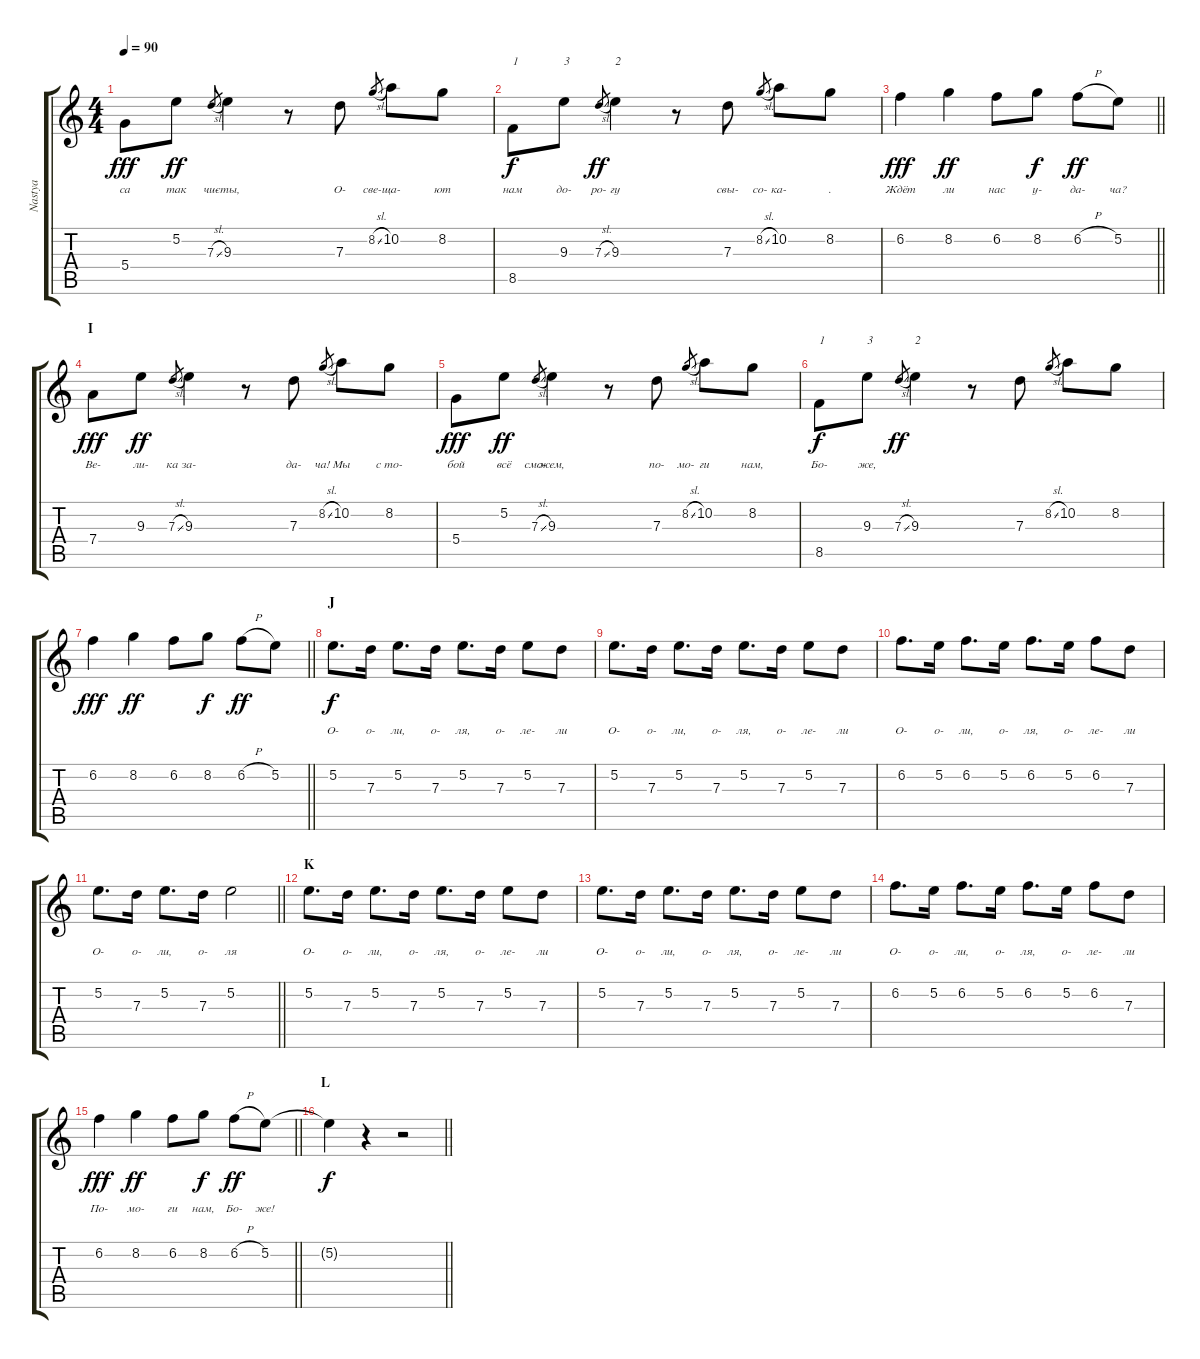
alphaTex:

\track ("Nastya" "Nastya") {instrument acousticguitarnylon}
\staff {score tabs}
\tuning (E4 B3 G3 D3 A2 E2) {hide}
\ts (4 4)
\tempo 90
\clef g2
\ks c
5.4.8{lyrics (0 "") lyrics (1 "са") lyrics (2 "") lyrics (3 "") lyrics (4 "") dy fff} 5.2.8{lyrics (0 "") lyrics (1 "так") lyrics (2 "") lyrics (3 "") lyrics (4 "") dy ff} 7.3{sl}.8{lyrics (0 "") lyrics (1 "чи-") lyrics (2 "") lyrics (3 "") lyrics (4 "") gr} 9.3.4{lyrics (0 "") lyrics (1 "сты,") lyrics (2 "") lyrics (3 "") lyrics (4 "")} r.8 7.3.8{lyrics (0 "") lyrics (1 "О-") lyrics (2 "") lyrics (3 "") lyrics (4 "")} 8.2{sl}.8{lyrics (0 "") lyrics (1 "све-") lyrics (2 "") lyrics (3 "") lyrics (4 "") gr} 10.2.8{lyrics (0 "") lyrics (1 "ща-") lyrics (2 "") lyrics (3 "") lyrics (4 "")} 8.2.8{lyrics (0 "") lyrics (1 "ют") lyrics (2 "") lyrics (3 "") lyrics (4 "")} |
8.5.8{txt "1" lyrics (0 "") lyrics (1 "нам") lyrics (2 "") lyrics (3 "") lyrics (4 "") dy f} 9.3.8{txt "3" lyrics (0 "") lyrics (1 "до-") lyrics (2 "") lyrics (3 "") lyrics (4 "")} 7.3{sl}.8{lyrics (0 "") lyrics (1 "ро-") lyrics (2 "") lyrics (3 "") lyrics (4 "") gr dy ff} 9.3.4{txt "2" lyrics (0 "") lyrics (1 "гу") lyrics (2 "") lyrics (3 "") lyrics (4 "")} r.8 7.3.8{lyrics (0 "") lyrics (1 "свы-") lyrics (2 "") lyrics (3 "") lyrics (4 "")} 8.2{sl}.8{lyrics (0 "") lyrics (1 "со-") lyrics (2 "") lyrics (3 "") lyrics (4 "") gr} 10.2.8{lyrics (0 "") lyrics (1 "ка-") lyrics (2 "") lyrics (3 "") lyrics (4 "")} 8.2.8{lyrics (0 "") lyrics (1 ".") lyrics (2 "") lyrics (3 "") lyrics (4 "")} |
\barLineRight lightlight
6.2.4{lyrics (0 "") lyrics (1 "Ждёт") lyrics (2 "") lyrics (3 "") lyrics (4 "") dy fff} 8.2.4{lyrics (0 "") lyrics (1 "ли") lyrics (2 "") lyrics (3 "") lyrics (4 "") dy ff} 6.2.8{lyrics (0 "") lyrics (1 "нас") lyrics (2 "") lyrics (3 "") lyrics (4 "")} 8.2.8{lyrics (0 "") lyrics (1 "у-") lyrics (2 "") lyrics (3 "") lyrics (4 "") dy f} 6.2{h}.8{lyrics (0 "") lyrics (1 "да-") lyrics (2 "") lyrics (3 "") lyrics (4 "") dy ff} 5.2.8{lyrics (0 "") lyrics (1 "ча?") lyrics (2 "") lyrics (3 "") lyrics (4 "")} |
\section ("" "I")
7.4.8{lyrics (0 "") lyrics (1 "Ве-") lyrics (2 "") lyrics (3 "") lyrics (4 "") dy fff} 9.3.8{lyrics (0 "") lyrics (1 "ли-") lyrics (2 "") lyrics (3 "") lyrics (4 "") dy ff} 7.3{sl}.8{lyrics (0 "") lyrics (1 "ка") lyrics (2 "") lyrics (3 "") lyrics (4 "") gr} 9.3.4{lyrics (0 "") lyrics (1 "за-") lyrics (2 "") lyrics (3 "") lyrics (4 "")} r.8 7.3.8{lyrics (0 "") lyrics (1 "да-") lyrics (2 "") lyrics (3 "") lyrics (4 "")} 8.2{sl}.8{lyrics (0 "") lyrics (1 "ча!") lyrics (2 "") lyrics (3 "") lyrics (4 "") gr} 10.2.8{lyrics (0 "") lyrics (1 "Мы") lyrics (2 "") lyrics (3 "") lyrics (4 "")} 8.2.8{lyrics (0 "") lyrics (1 "с то-") lyrics (2 "") lyrics (3 "") lyrics (4 "")} |
5.4.8{lyrics (0 "") lyrics (1 "бой") lyrics (2 "") lyrics (3 "") lyrics (4 "") dy fff} 5.2.8{lyrics (0 "") lyrics (1 "всё") lyrics (2 "") lyrics (3 "") lyrics (4 "") dy ff} 7.3{sl}.8{lyrics (0 "") lyrics (1 "смо-") lyrics (2 "") lyrics (3 "") lyrics (4 "") gr} 9.3.4{lyrics (0 "") lyrics (1 "жем,") lyrics (2 "") lyrics (3 "") lyrics (4 "")} r.8 7.3.8{lyrics (0 "") lyrics (1 "по-") lyrics (2 "") lyrics (3 "") lyrics (4 "")} 8.2{sl}.8{lyrics (0 "") lyrics (1 "мо-") lyrics (2 "") lyrics (3 "") lyrics (4 "") gr} 10.2.8{lyrics (0 "") lyrics (1 "ги") lyrics (2 "") lyrics (3 "") lyrics (4 "")} 8.2.8{lyrics (0 "") lyrics (1 "нам,") lyrics (2 "") lyrics (3 "") lyrics (4 "")} |
8.5.8{txt "1" lyrics (0 "") lyrics (1 "Бо-") lyrics (2 "") lyrics (3 "") lyrics (4 "") dy f} 9.3.8{txt "3" lyrics (0 "") lyrics (1 "же,") lyrics (2 "") lyrics (3 "") lyrics (4 "")} 7.3{sl}.8{gr dy ff} 9.3.4{txt "2"} r.8 7.3.8 8.2{sl}.8{gr} 10.2.8 8.2.8 |
\barLineRight lightlight
6.2.4{dy fff} 8.2.4{dy ff} 6.2.8 8.2.8{dy f} 6.2{h}.8{dy ff} 5.2.8 |
\section ("" "J")
5.2.8{d lyrics (0 "") lyrics (1 "") lyrics (2 "О-") lyrics (3 "") lyrics (4 "") dy f} 7.3.16{lyrics (0 "") lyrics (1 "") lyrics (2 "о-") lyrics (3 "") lyrics (4 "")} 5.2.8{d lyrics (0 "") lyrics (1 "") lyrics (2 "ли,") lyrics (3 "") lyrics (4 "")} 7.3.16{lyrics (0 "") lyrics (1 "") lyrics (2 "о-") lyrics (3 "") lyrics (4 "")} 5.2.8{d lyrics (0 "") lyrics (1 "") lyrics (2 "ля,") lyrics (3 "") lyrics (4 "")} 7.3.16{lyrics (0 "") lyrics (1 "") lyrics (2 "о-") lyrics (3 "") lyrics (4 "")} 5.2.8{lyrics (0 "") lyrics (1 "") lyrics (2 "ле-") lyrics (3 "") lyrics (4 "")} 7.3.8{lyrics (0 "") lyrics (1 "") lyrics (2 "ли") lyrics (3 "") lyrics (4 "")} |
5.2.8{d lyrics (0 "") lyrics (1 "") lyrics (2 "О-") lyrics (3 "") lyrics (4 "")} 7.3.16{lyrics (0 "") lyrics (1 "") lyrics (2 "о-") lyrics (3 "") lyrics (4 "")} 5.2.8{d lyrics (0 "") lyrics (1 "") lyrics (2 "ли,") lyrics (3 "") lyrics (4 "")} 7.3.16{lyrics (0 "") lyrics (1 "") lyrics (2 "о-") lyrics (3 "") lyrics (4 "")} 5.2.8{d lyrics (0 "") lyrics (1 "") lyrics (2 "ля,") lyrics (3 "") lyrics (4 "")} 7.3.16{lyrics (0 "") lyrics (1 "") lyrics (2 "о-") lyrics (3 "") lyrics (4 "")} 5.2.8{lyrics (0 "") lyrics (1 "") lyrics (2 "ле-") lyrics (3 "") lyrics (4 "")} 7.3.8{lyrics (0 "") lyrics (1 "") lyrics (2 "ли") lyrics (3 "") lyrics (4 "")} |
6.2.8{d lyrics (0 "") lyrics (1 "") lyrics (2 "О-") lyrics (3 "") lyrics (4 "")} 5.2.16{lyrics (0 "") lyrics (1 "") lyrics (2 "о-") lyrics (3 "") lyrics (4 "")} 6.2.8{d lyrics (0 "") lyrics (1 "") lyrics (2 "ли,") lyrics (3 "") lyrics (4 "")} 5.2.16{lyrics (0 "") lyrics (1 "") lyrics (2 "о-") lyrics (3 "") lyrics (4 "")} 6.2.8{d lyrics (0 "") lyrics (1 "") lyrics (2 "ля,") lyrics (3 "") lyrics (4 "")} 5.2.16{lyrics (0 "") lyrics (1 "") lyrics (2 "о-") lyrics (3 "") lyrics (4 "")} 6.2.8{lyrics (0 "") lyrics (1 "") lyrics (2 "ле-") lyrics (3 "") lyrics (4 "")} 7.3.8{lyrics (0 "") lyrics (1 "") lyrics (2 "ли") lyrics (3 "") lyrics (4 "")} |
\barLineRight lightlight
5.2.8{d lyrics (0 "") lyrics (1 "") lyrics (2 "О-") lyrics (3 "") lyrics (4 "")} 7.3.16{lyrics (0 "") lyrics (1 "") lyrics (2 "о-") lyrics (3 "") lyrics (4 "")} 5.2.8{d lyrics (0 "") lyrics (1 "") lyrics (2 "ли,") lyrics (3 "") lyrics (4 "")} 7.3.16{lyrics (0 "") lyrics (1 "") lyrics (2 "о-") lyrics (3 "") lyrics (4 "")} 5.2.2{lyrics (0 "") lyrics (1 "") lyrics (2 "ля") lyrics (3 "") lyrics (4 "")} |
\section ("" "K")
5.2.8{d lyrics (0 "") lyrics (1 "") lyrics (2 "О-") lyrics (3 "") lyrics (4 "")} 7.3.16{lyrics (0 "") lyrics (1 "") lyrics (2 "о-") lyrics (3 "") lyrics (4 "")} 5.2.8{d lyrics (0 "") lyrics (1 "") lyrics (2 "ли,") lyrics (3 "") lyrics (4 "")} 7.3.16{lyrics (0 "") lyrics (1 "") lyrics (2 "о-") lyrics (3 "") lyrics (4 "")} 5.2.8{d lyrics (0 "") lyrics (1 "") lyrics (2 "ля,") lyrics (3 "") lyrics (4 "")} 7.3.16{lyrics (0 "") lyrics (1 "") lyrics (2 "о-") lyrics (3 "") lyrics (4 "")} 5.2.8{lyrics (0 "") lyrics (1 "") lyrics (2 "ле-") lyrics (3 "") lyrics (4 "")} 7.3.8{lyrics (0 "") lyrics (1 "") lyrics (2 "ли") lyrics (3 "") lyrics (4 "")} |
5.2.8{d lyrics (0 "") lyrics (1 "") lyrics (2 "О-") lyrics (3 "") lyrics (4 "")} 7.3.16{lyrics (0 "") lyrics (1 "") lyrics (2 "о-") lyrics (3 "") lyrics (4 "")} 5.2.8{d lyrics (0 "") lyrics (1 "") lyrics (2 "ли,") lyrics (3 "") lyrics (4 "")} 7.3.16{lyrics (0 "") lyrics (1 "") lyrics (2 "о-") lyrics (3 "") lyrics (4 "")} 5.2.8{d lyrics (0 "") lyrics (1 "") lyrics (2 "ля,") lyrics (3 "") lyrics (4 "")} 7.3.16{lyrics (0 "") lyrics (1 "") lyrics (2 "о-") lyrics (3 "") lyrics (4 "")} 5.2.8{lyrics (0 "") lyrics (1 "") lyrics (2 "ле-") lyrics (3 "") lyrics (4 "")} 7.3.8{lyrics (0 "") lyrics (1 "") lyrics (2 "ли") lyrics (3 "") lyrics (4 "")} |
6.2.8{d lyrics (0 "") lyrics (1 "") lyrics (2 "О-") lyrics (3 "") lyrics (4 "")} 5.2.16{lyrics (0 "") lyrics (1 "") lyrics (2 "о-") lyrics (3 "") lyrics (4 "")} 6.2.8{d lyrics (0 "") lyrics (1 "") lyrics (2 "ли,") lyrics (3 "") lyrics (4 "")} 5.2.16{lyrics (0 "") lyrics (1 "") lyrics (2 "о-") lyrics (3 "") lyrics (4 "")} 6.2.8{d lyrics (0 "") lyrics (1 "") lyrics (2 "ля,") lyrics (3 "") lyrics (4 "")} 5.2.16{lyrics (0 "") lyrics (1 "") lyrics (2 "о-") lyrics (3 "") lyrics (4 "")} 6.2.8{lyrics (0 "") lyrics (1 "") lyrics (2 "ле-") lyrics (3 "") lyrics (4 "")} 7.3.8{lyrics (0 "") lyrics (1 "") lyrics (2 "ли") lyrics (3 "") lyrics (4 "")} |
\barLineRight lightlight
6.2.4{lyrics (0 "") lyrics (1 "") lyrics (2 "По-") lyrics (3 "") lyrics (4 "") dy fff} 8.2.4{lyrics (0 "") lyrics (1 "") lyrics (2 "мо-") lyrics (3 "") lyrics (4 "") dy ff} 6.2.8{lyrics (0 "") lyrics (1 "") lyrics (2 "ги") lyrics (3 "") lyrics (4 "")} 8.2.8{lyrics (0 "") lyrics (1 "") lyrics (2 "нам,") lyrics (3 "") lyrics (4 "") dy f} 6.2{h}.8{lyrics (0 "") lyrics (1 "") lyrics (2 "Бо-") lyrics (3 "") lyrics (4 "") dy ff} 5.2.8{lyrics (0 "") lyrics (1 "") lyrics (2 "же!") lyrics (3 "") lyrics (4 "")} |
\section ("" "L")
\barLineRight lightlight
5.2{t}.4{dy f} r.4 r.2
